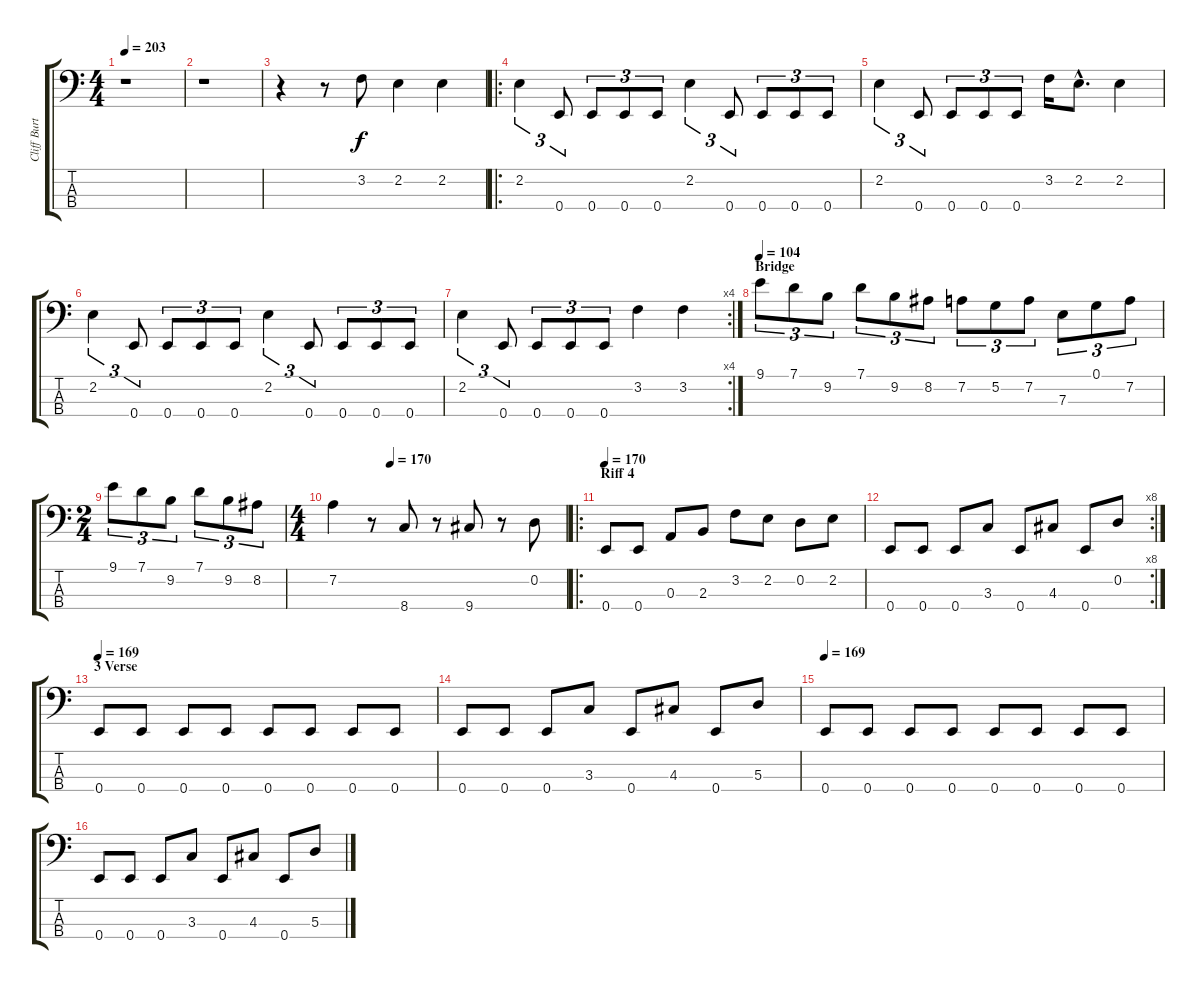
\track ("Cliff Burton (Bass)" "Cliff Burt") {instrument electricbassfinger}
\staff {score tabs}
\tuning (G2 D2 A1 E1) {hide}
\ts (4 4)
\tempo 203
\clef f4
\ks c
r.1{dy f} |
r.1 |
r.4 r.8 3.2.8 2.2.4 2.2.4 |
\ro
2.2.4{tu (3 2)} 0.4.8{tu (3 2)} 0.4.8{tu (3 2)} 0.4.8{tu (3 2)} 0.4.8{tu (3 2)} 2.2.4{tu (3 2)} 0.4.8{tu (3 2)} 0.4.8{tu (3 2)} 0.4.8{tu (3 2)} 0.4.8{tu (3 2)} |
2.2.4{tu (3 2)} 0.4.8{tu (3 2)} 0.4.8{tu (3 2)} 0.4.8{tu (3 2)} 0.4.8{tu (3 2)} 3.2.16 2.2{hac}.8{d} 2.2.4 |
2.2.4{tu (3 2)} 0.4.8{tu (3 2)} 0.4.8{tu (3 2)} 0.4.8{tu (3 2)} 0.4.8{tu (3 2)} 2.2.4{tu (3 2)} 0.4.8{tu (3 2)} 0.4.8{tu (3 2)} 0.4.8{tu (3 2)} 0.4.8{tu (3 2)} |
\rc 4
2.2.4{tu (3 2)} 0.4.8{tu (3 2)} 0.4.8{tu (3 2)} 0.4.8{tu (3 2)} 0.4.8{tu (3 2)} 3.2.4 3.2.4 |
\section ("" "Bridge")
\tempo 104
9.1.8{tu (3 2)} 7.1.8{tu (3 2)} 9.2.8{tu (3 2)} 7.1.8{tu (3 2)} 9.2.8{tu (3 2)} 8.2.8{tu (3 2)} 7.2.8{tu (3 2)} 5.2.8{tu (3 2)} 7.2.8{tu (3 2)} 7.3.8{tu (3 2)} 0.1.8{tu (3 2)} 7.2.8{tu (3 2)} |
\ts (2 4)
9.1.8{tu (3 2)} 7.1.8{tu (3 2)} 9.2.8{tu (3 2)} 7.1.8{tu (3 2)} 9.2.8{tu (3 2)} 8.2.8{tu (3 2)} |
\ts (4 4)
\tempo (170 0.25)
7.2.4 r.8 8.4.8 r.8 9.4.8 r.8 0.2.8 |
\ro
\section ("" "Riff 4")
\tempo 170
0.4.8 0.4.8 0.3.8 2.3.8 3.2.8 2.2.8 0.2.8 2.2.8 |
\rc 8
0.4.8 0.4.8 0.4.8 3.3.8 0.4.8 4.3.8 0.4.8 0.2.8 |
\section ("" "3 Verse")
\tempo 169
0.4.8 0.4.8 0.4.8 0.4.8 0.4.8 0.4.8 0.4.8 0.4.8 |
0.4.8 0.4.8 0.4.8 3.3.8 0.4.8 4.3.8 0.4.8 5.3.8 |
\tempo 169
0.4.8 0.4.8 0.4.8 0.4.8 0.4.8 0.4.8 0.4.8 0.4.8 |
0.4.8 0.4.8 0.4.8 3.3.8 0.4.8 4.3.8 0.4.8 5.3.8
